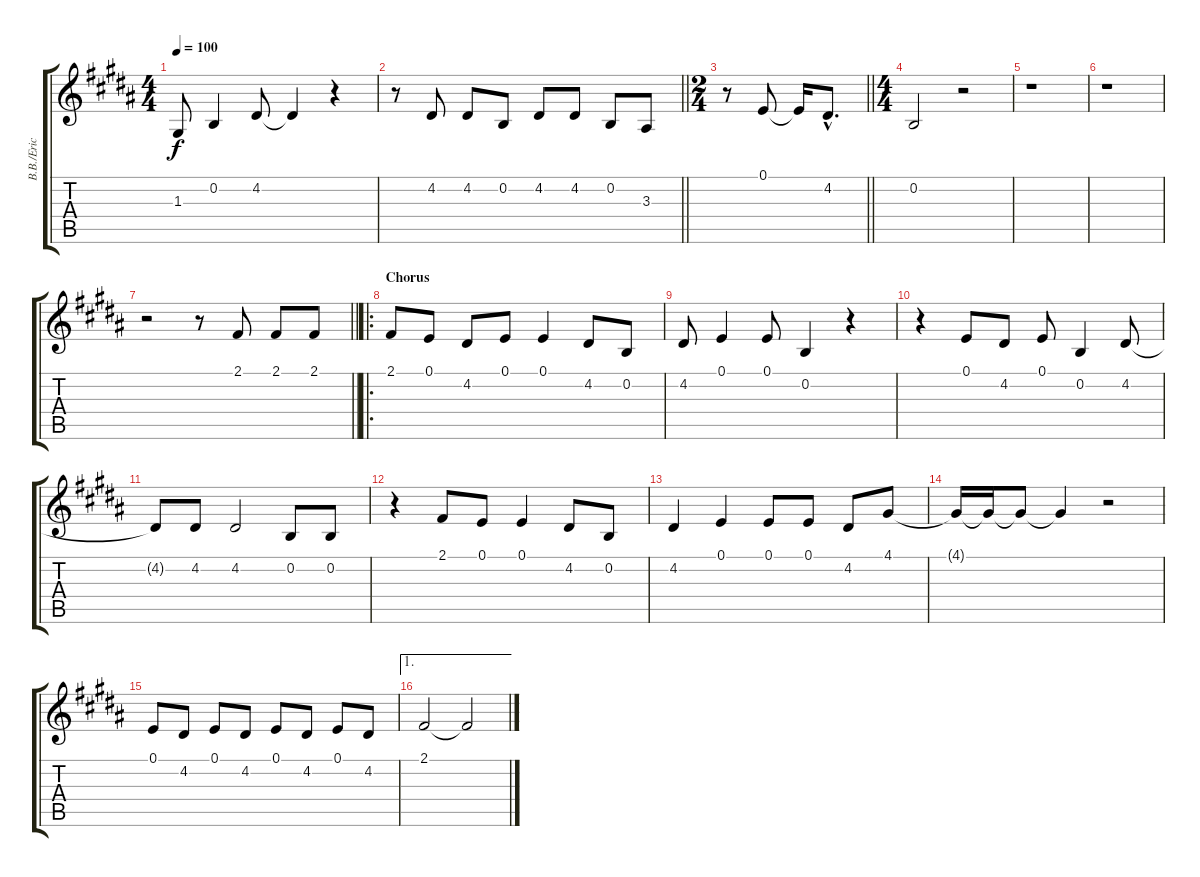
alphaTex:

\track ("B.B./Eric Voice" "B.B./Eric ") {instrument tenorsax}
\staff {score tabs}
\tuning (E4 B3 G3 D3 A2 E2) {hide}
\ts (4 4)
\tempo 100
\clef g2
\ks b
1.3.8{dy f} 0.2.4 4.2.8 4.2{t}.4 r.4 |
\barLineRight lightlight
r.8 4.2.8 4.2.8 0.2.8 4.2.8 4.2.8 0.2.8 3.3.8 |
\ts (2 4)
\barLineRight lightlight
r.8 0.1.8 0.1{t}.16 4.2{hac}.8{d} |
\ts (4 4)
0.2.2 r.2 |
r.1 |
r.1 |
\barLineRight lightlight
r.2 r.8 2.1.8 2.1.8 2.1.8 |
\ro
\section ("" "Chorus")
2.1.8 0.1.8 4.2.8 0.1.8 0.1.4 4.2.8 0.2.8 |
4.2.8 0.1.4 0.1.8 0.2.4 r.4 |
r.4 0.1.8 4.2.8 0.1.8 0.2.4 4.2.8 |
4.2{t}.8 4.2.8 4.2.2 0.2.8 0.2.8 |
r.4 2.1.8 0.1.8 0.1.4 4.2.8 0.2.8 |
4.2.4 0.1.4 0.1.8 0.1.8 4.2.8 4.1.8 |
4.1{t}.16 4.1{t}.16 4.1{t}.8 4.1{t}.4 r.2 |
0.1.8 4.2.8 0.1.8 4.2.8 0.1.8 4.2.8 0.1.8 4.2.8 |
\ae 1
2.1.2 2.1{t}.2
